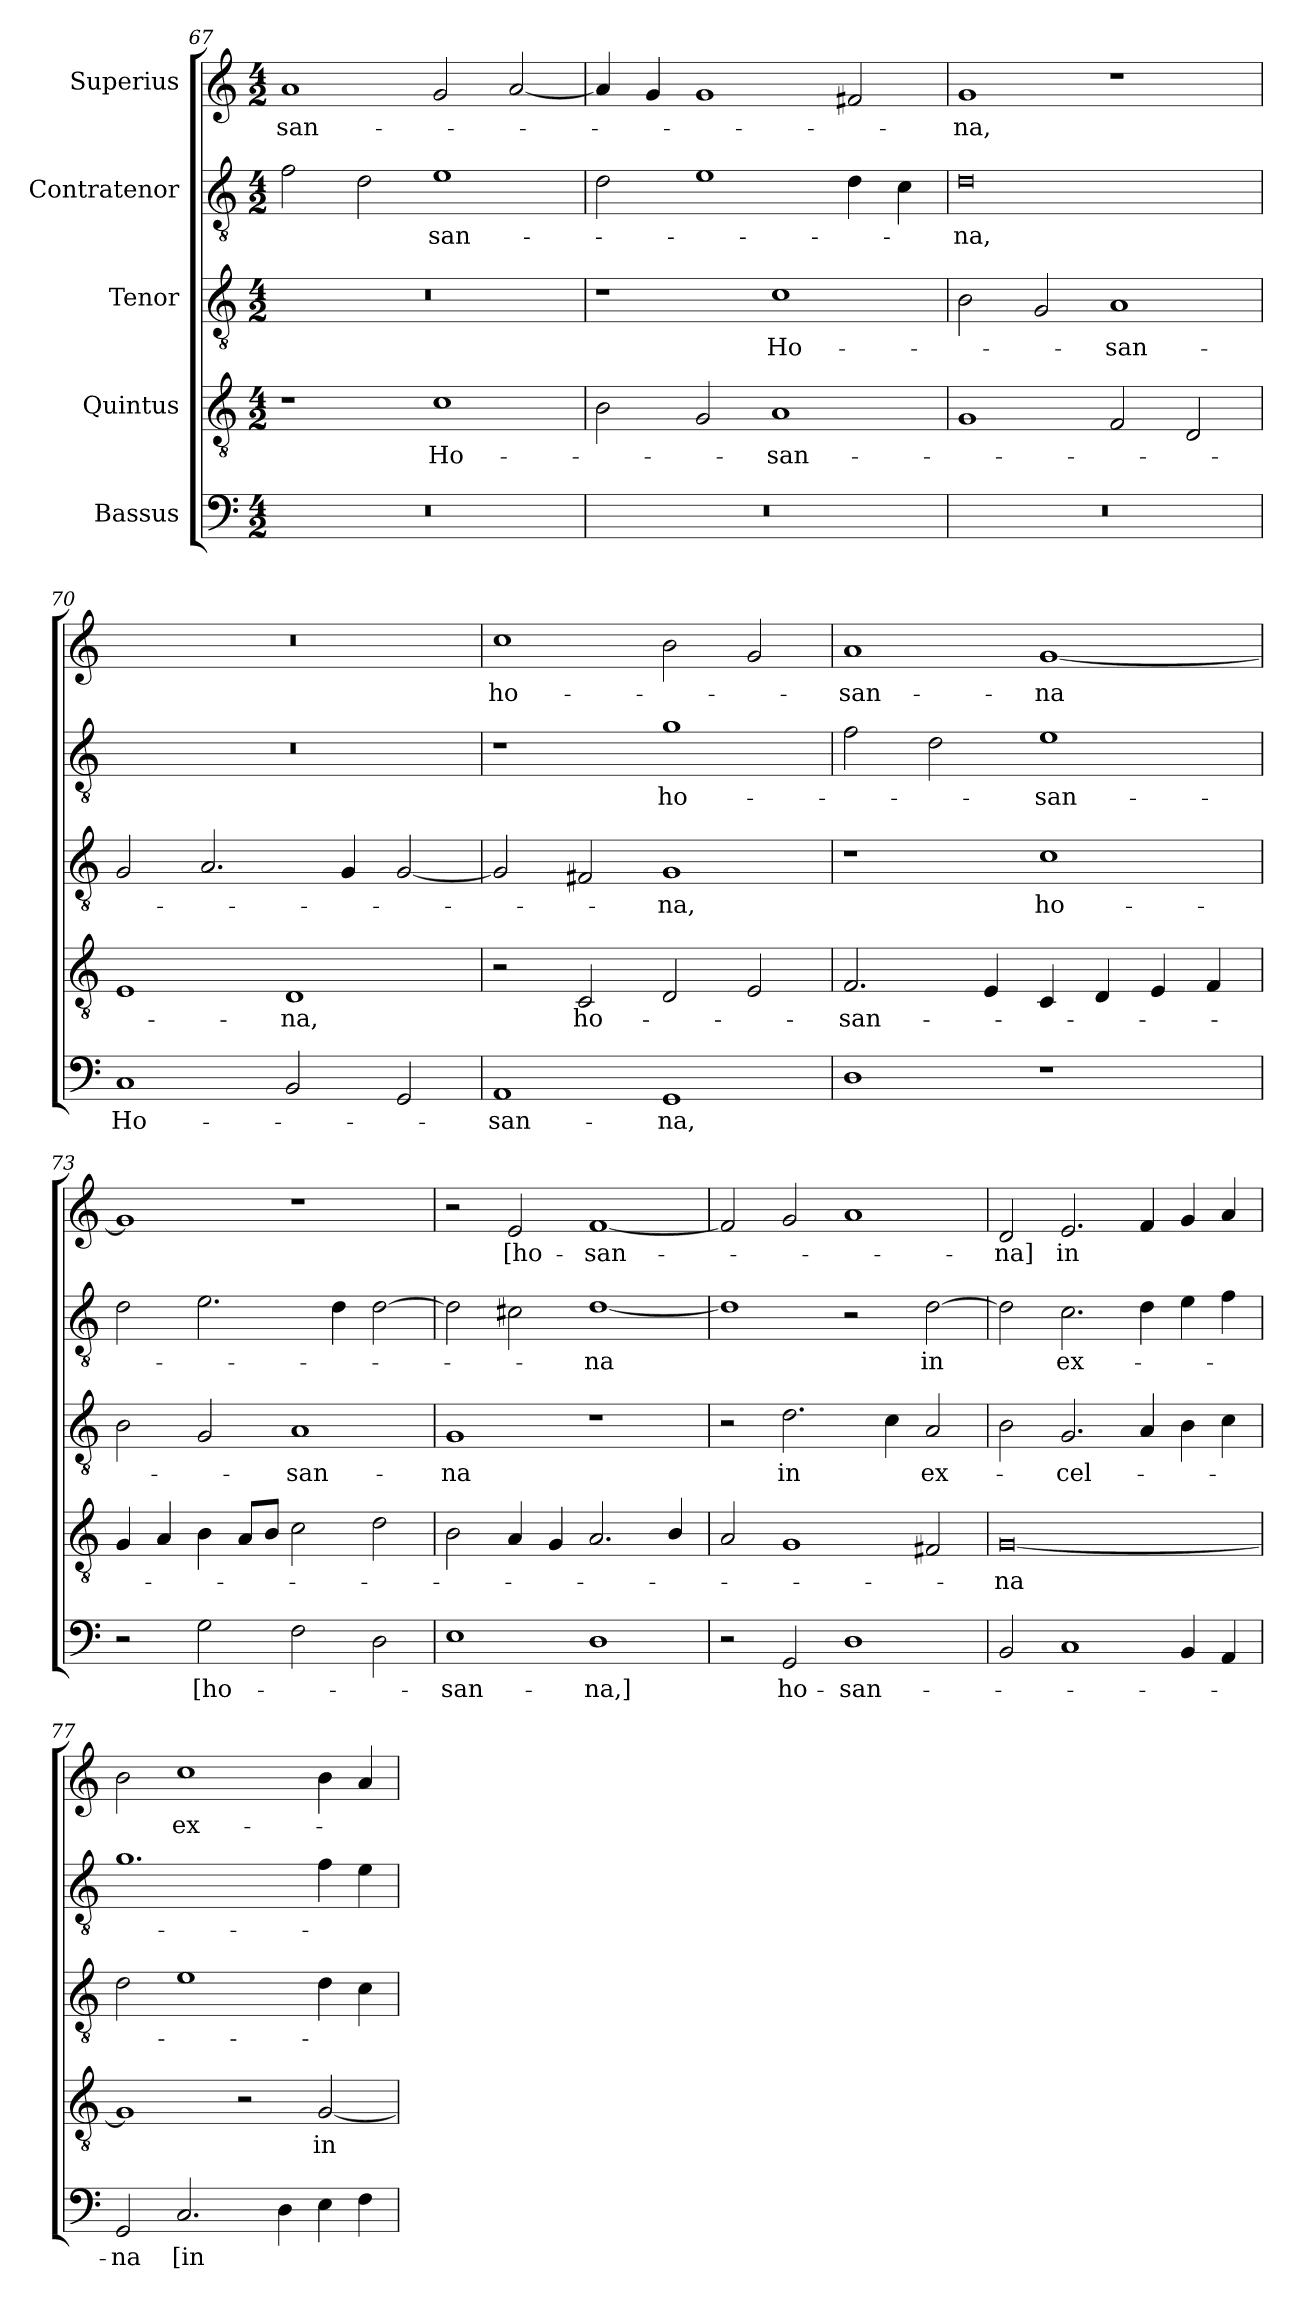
**kern	**text	**kern	**text	**kern	**text	**kern	**text	**kern	**text
*part5	*part5	*part4	*part4	*part3	*part3	*part2	*part2	*part1	*part1
*staff5	*staff5	*staff4	*staff4	*staff3	*staff3	*staff2	*staff2	*staff1	*staff1
*I"Bassus	*	*I"Quintus	*	*I"Tenor	*	*I"Contratenor	*	*I"Superius	*
*clefF4	*	*clefGv2	*	*clefGv2	*	*clefGv2	*	*clefG2	*
*k[]	*	*k[]	*	*k[]	*	*k[]	*	*k[]	*
*M4/2	*	*M4/2	*	*M4/2	*	*M4/2	*	*M4/2	*
=67	=67	=67	=67	=67	=67	=67	=67	=67	=67
0r	.	1r	.	0r	.	2f\	.	1a/	-san-
.	.	.	.	.	.	2d\	.	.	.
.	.	1c/	Ho-	.	.	1e/	-san-	2g/	.
.	.	.	.	.	.	.	.	[2a/	.
=68	=68	=68	=68	=68	=68	=68	=68	=68	=68
0r	.	2B\	.	1r	.	2d\	.	4a/]	.
.	.	.	.	.	.	.	.	4g/	.
.	.	2G/	.	.	.	1e/	.	1g/	.
.	.	1A/	-san-	1c/	Ho-	.	.	.	.
.	.	.	.	.	.	4d\	.	2f#X/	.
.	.	.	.	.	.	4c\	.	.	.
=69	=69	=69	=69	=69	=69	=69	=69	=69	=69
0r	.	1G/	.	2B\	.	0d/	-na,	1g/	-na,
.	.	.	.	2G/	.	.	.	.	.
.	.	2F/	.	1A/	-san-	.	.	1r	.
.	.	2D/	.	.	.	.	.	.	.
=70	=70	=70	=70	=70	=70	=70	=70	=70	=70
1C/	Ho-	1E/	.	2G/	.	0r	.	0r	.
.	.	.	.	2.A/	.	.	.	.	.
2BB/	.	1D/	-na,	.	.	.	.	.	.
.	.	.	.	4G/	.	.	.	.	.
2GG/	.	.	.	[2G/	.	.	.	.	.
=71	=71	=71	=71	=71	=71	=71	=71	=71	=71
1AA/	-san-	2r	.	2G/]	.	1r	.	1cc\	ho-
.	.	2C/	ho-	2F#X/	.	.	.	.	.
1GG/	-na,	2D/	.	1G/	-na,	1g/	ho-	2b\	.
.	.	2E/	.	.	.	.	.	2g/	.
=72	=72	=72	=72	=72	=72	=72	=72	=72	=72
1D\	.	2.F/	-san-	1r	.	2f\	.	1a/	-san-
.	.	.	.	.	.	2d\	.	.	.
.	.	4E/	.	.	.	.	.	.	.
1r	.	4C/	.	1c/	ho-	1e/	-san-	[1g/	-na
.	.	4D/	.	.	.	.	.	.	.
.	.	4E/	.	.	.	.	.	.	.
.	.	4F/	.	.	.	.	.	.	.
=73	=73	=73	=73	=73	=73	=73	=73	=73	=73
2r	.	4G/	.	2B\	.	2d\	.	1g/]	.
.	.	4A/	.	.	.	.	.	.	.
2G\	[ho-	4B\	.	2G/	.	2.e\	.	.	.
.	.	8A/L	.	.	.	.	.	.	.
.	.	8B/J	.	.	.	.	.	.	.
2F\	.	2c\	.	1A/	-san-	.	.	1r	.
.	.	.	.	.	.	4d\	.	.	.
2D\	.	2d\	.	.	.	[2d\	.	.	.
=74	=74	=74	=74	=74	=74	=74	=74	=74	=74
1E\	-san-	2B\	.	1G/	-na	2d\]	.	2r	.
.	.	4A/	.	.	.	2c#X\	.	2e/	[ho-
.	.	4G/	.	.	.	.	.	.	.
1D\	-na,]	2.A/	.	1r	.	[1d/	-na	[1f/	-san-
.	.	4B/	.	.	.	.	.	.	.
=75	=75	=75	=75	=75	=75	=75	=75	=75	=75
2r	.	2A/	.	2r	.	1d/]	.	2f/]	.
2GG/	ho-	1G/	.	2.d\	in	.	.	2g/	.
1D\	-san-	.	.	.	.	2r	.	1a/	.
.	.	.	.	4c\	.	.	.	.	.
.	.	2F#X/	.	2A/	ex-	[2d\	in	.	.
=76	=76	=76	=76	=76	=76	=76	=76	=76	=76
2BB/	.	[0G/	-na	2B\	.	2d\]	.	2d/	-na]
1C/	.	.	.	2.G/	-cel-	2.c\	ex-	2.e/	in
.	.	.	.	4A/	.	4d\	.	4f/	.
4BB/	.	.	.	4B\	.	4e\	.	4g/	.
4AA/	.	.	.	4c\	.	4f\	.	4a/	.
=77	=77	=77	=77	=77	=77	=77	=77	=77	=77
2GG/	-na	1G/]	.	2d\	.	1.g/	.	2b\	.
2.C/	[in	.	.	1e/	.	.	.	1cc\	ex-
.	.	2r	.	.	.	.	.	.	.
4D\	.	.	.	.	.	.	.	.	.
4E\	.	[2G/	in	4d\	.	4f\	.	4b\	.
4F\	.	.	.	4c\	.	4e\	.	4a/	.
=	=	=	=	=	=	=	=	=	=
*-	*-	*-	*-	*-	*-	*-	*-	*-	*-
